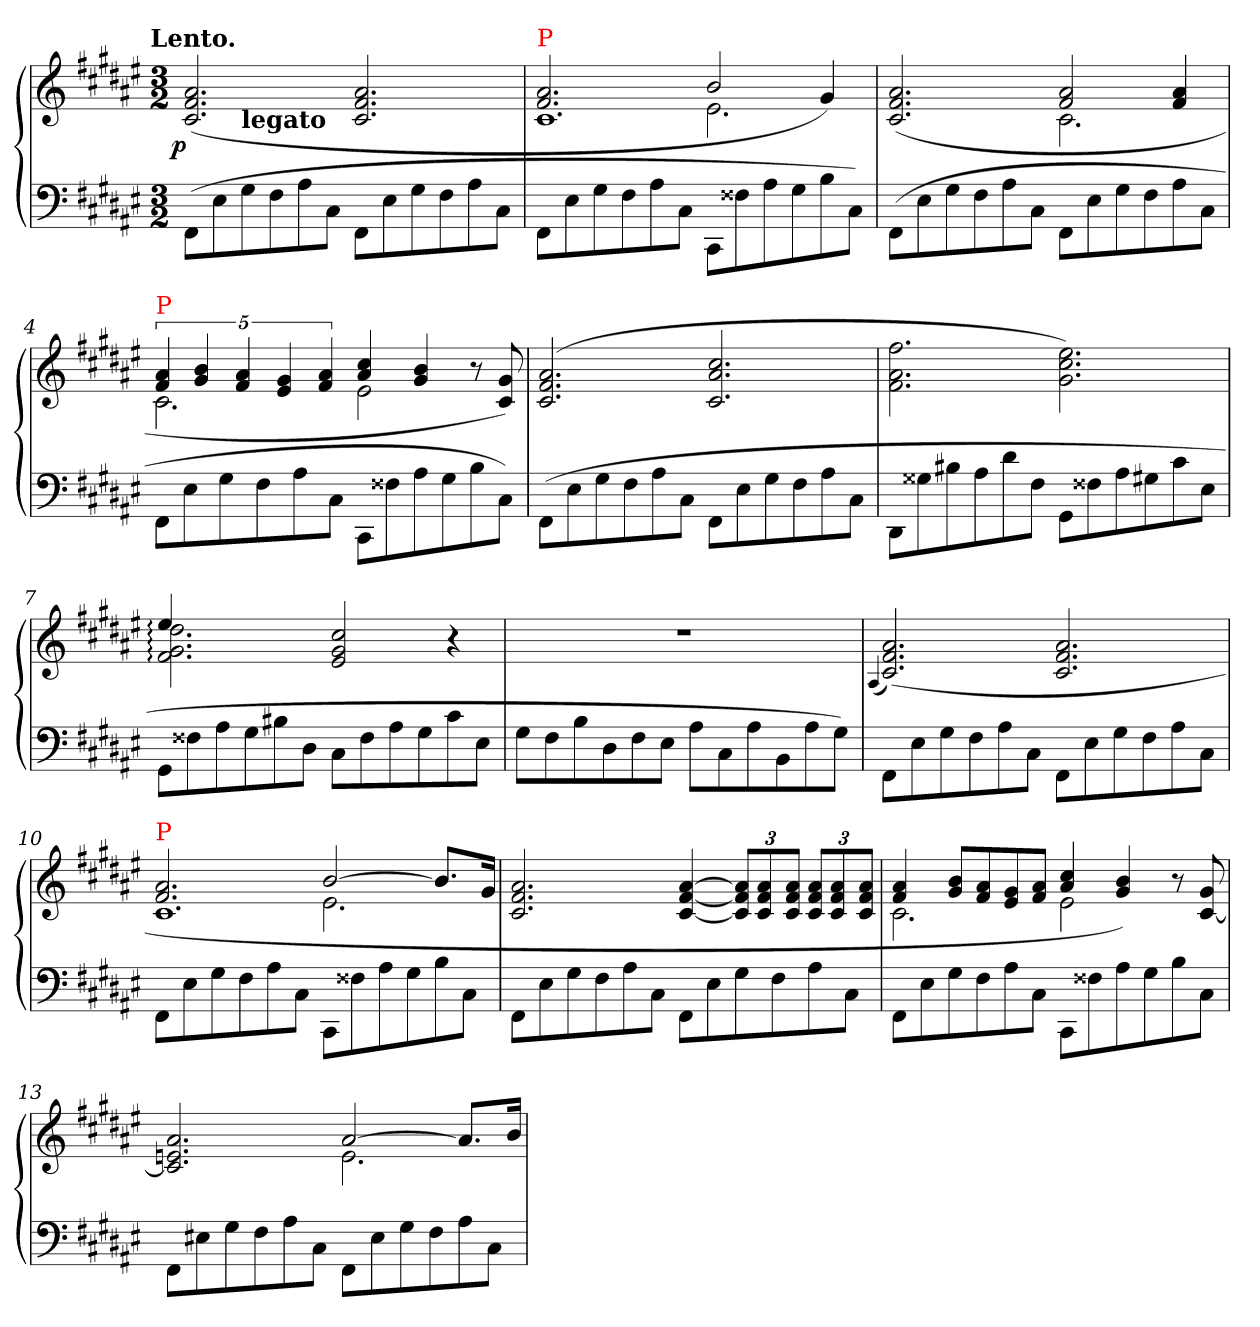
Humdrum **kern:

**kern	**kern	**dynam
*part1	*part1	*part1
*staff2	*staff1	*staff1/2
*clefF4	*clefG2	*
*k[f#c#g#d#a#e#]	*k[f#c#g#d#a#e#]	*
*F#:	*F#:	*
!!LO:TX:omd:t=Lento.
*M3/2	*M3/2	*
*MM102	*MM102	*
=1	=1	=1
!	!LO:TX:a:color=red:t=P	!
!	!	!LO:DY:rj
*	*^	*
(>8FF#\L	(>2.a# 2.f# 2.c#	4ryy	p
8E#	.	.	.
!	!	!LO:TX:b:B:t=legato	!
8G#	.	1ryy	.
8F#	.	.	.
8A#	.	.	.
8C#J	.	.	.
8FF#\L	2.a# 2.f# 2.c#	.	.
8E#	.	.	.
8G#	.	.	.
8F#	.	.	.
8A#	.	4ryy	.
8C#J	.	.	.
=2	=2	=2	=2
*	*	*^	*
!	!LO:TX:a:color=red:t=P	!	!	!
8FF#\L	2.a# 2.f#	2.ryy	1.c#	.
8E#	.	.	.	.
8G#	.	.	.	.
8F#	.	.	.	.
8A#	.	.	.	.
8C#J	.	.	.	.
8CC#\L	2b/	2.e#	.	.
8F##X	.	.	.	.
8A#	.	.	.	.
8G#	.	.	.	.
8B	4g#)	.	.	.
8C#J)	.	.	.	.
*	*	*v	*v	*
=3	=3	=3	=3
(>8FF#\L	(>2.a# 2.f# 2.c#	2.ryy	.
8E#	.	.	.
8G#	.	.	.
8F#	.	.	.
8A#	.	.	.
8C#J	.	.	.
8FF#\L	2a# 2f#	2.c#	.
8E#	.	.	.
8G#	.	.	.
8F#	.	.	.
8A#	4a# 4f#	.	.
8C#J	.	.	.
=4	=4	=4	=4
!	!LO:TX:a:color=red:t=P	!	!
8FF#\L	20%3a# 20%3f#	2.c#	.
8E#	.	.	.
.	20%3b 20%3g#	.	.
8G#	.	.	.
.	20%3a# 20%3f#	.	.
8F#	.	.	.
.	20%3g# 20%3e#	.	.
8A#	.	.	.
.	20%3a# 20%3f#	.	.
8C#J	.	.	.
8CC#\L	4cc# 4a#	2e#	.
8F##X	.	.	.
8A#	4b 4g#	.	.
8G#	.	.	.
8B	8r	4ryy	.
8C#J)	8g# 8c#)	.	.
*	*v	*v	*
=5	=5	=5
(>8FF#\L	(>2.a# 2.f# 2.c#	.
8E#	.	.
8G#	.	.
8F#	.	.
8A#	.	.
8C#J	.	.
8FF#\L	2.cc# 2.a# 2.c#	.
8E#	.	.
8G#	.	.
8F#	.	.
8A#	.	.
8C#J	.	.
=6	=6	=6
8DD#\L	2.ff# 2.a# 2.f#	.
8G##X	.	.
8B#X	.	.
8A#	.	.
8d#	.	.
8F#J	.	.
8GG#\L	2.ee# 2.cc# 2.g#)	.
8F##X	.	.
8A#	.	.
8G#	.	.
8c#	.	.
8E#J	.	.
=7	=7	=7
*	*^	*
8GG#\L	4ee#:/	2.dd#:\ 2.g#:\ 2.f#:\	.
8F##X	.	.	.
8A#	1ryy	.	.
8G#	.	.	.
8B#X	.	.	.
8D#J	.	.	.
8C#\L	.	2cc#/ 2g#/ 2e#/	.
8F##	.	.	.
8A#	.	.	.
8G#	.	.	.
8c#	4ryy	4r	.
8E#J	.	.	.
*	*v	*v	*
=8	=8	=8
8G#\L	1.rdd	.
8F#	.	.
8B	.	.
8D#	.	.
8F#	.	.
8E#J	.	.
8A#\L	.	.
8C#	.	.
8A#	.	.
8BB	.	.
8A#	.	.
8G#J)	.	.
=9	=9	=9
.	(>4qqA#/	.
8FF#\L	(>2.a#/ 2.f#/ 2.c#/)	.
8E#	.	.
8G#	.	.
8F#	.	.
8A#	.	.
8C#J	.	.
8FF#\L	2.a#/ 2.f#/ 2.c#/	.
8E#	.	.
8G#	.	.
8F#	.	.
8A#	.	.
8C#J	.	.
=10	=10	=10
*	*^	*
*	*	*^	*
!	!LO:TX:a:color=red:t=P	!	!	!
8FF#\L	2.a# 2.f#	2.ryy	1.c#	.
8E#	.	.	.	.
8G#	.	.	.	.
8F#	.	.	.	.
8A#	.	.	.	.
8C#J	.	.	.	.
8CC#\L	[2b	2.e#	.	.
8F##X	.	.	.	.
8A#	.	.	.	.
8G#	.	.	.	.
8B	8.bL]	.	.	.
8C#J	.	.	.	.
.	16g#Jk	.	.	.
*	*v	*v	*v	*
=11	=11	=11
8FF#\L	2.a# 2.f# 2.c#	.
8E#	.	.
8G#	.	.
8F#	.	.
8A#	.	.
8C#J	.	.
8FF#\L	[4a# [4f# [4c#	.
8E#	.	.
*	*Xbrackettup	*
8G#	12a#] 12f#] 12c#]L	.
.	12a# 12f# 12c#	.
8F#	.	.
.	12a# 12f# 12c#J	.
8A#	12a# 12f# 12c#L	.
.	12a# 12f# 12c#	.
8C#J	.	.
.	12a# 12f# 12c#J	.
=12	=12	=12
*	*^	*
8FF#\L	4a# 4f#	2.c#	.
8E#	.	.	.
8G#	8b/ 8g#/L	.	.
8F#	8a# 8f#	.	.
8A#	8g# 8e#	.	.
8C#J	8a# 8f#J	.	.
8CC#\L	4cc# 4a#	2e#	.
8F##X	.	.	.
8A#	4b 4g#)	.	.
8G#	.	.	.
8B	8r	4ryy	.
8C#J	8g# [8c#	.	.
=13	=13	=13	=13
8FF#\L	2.a# 2.en 2.c#]	2.ryy	.
8E#X	.	.	.
8G#	.	.	.
8F#	.	.	.
8A#	.	.	.
8C#J	.	.	.
8FF#\L	[2a#	2.e	.
8E#	.	.	.
8G#	.	.	.
8F#	.	.	.
8A#	8.a#L]	.	.
8C#J	.	.	.
.	16bJk	.	.
*	*v	*v	*
=	=	=
*-	*-	*-
